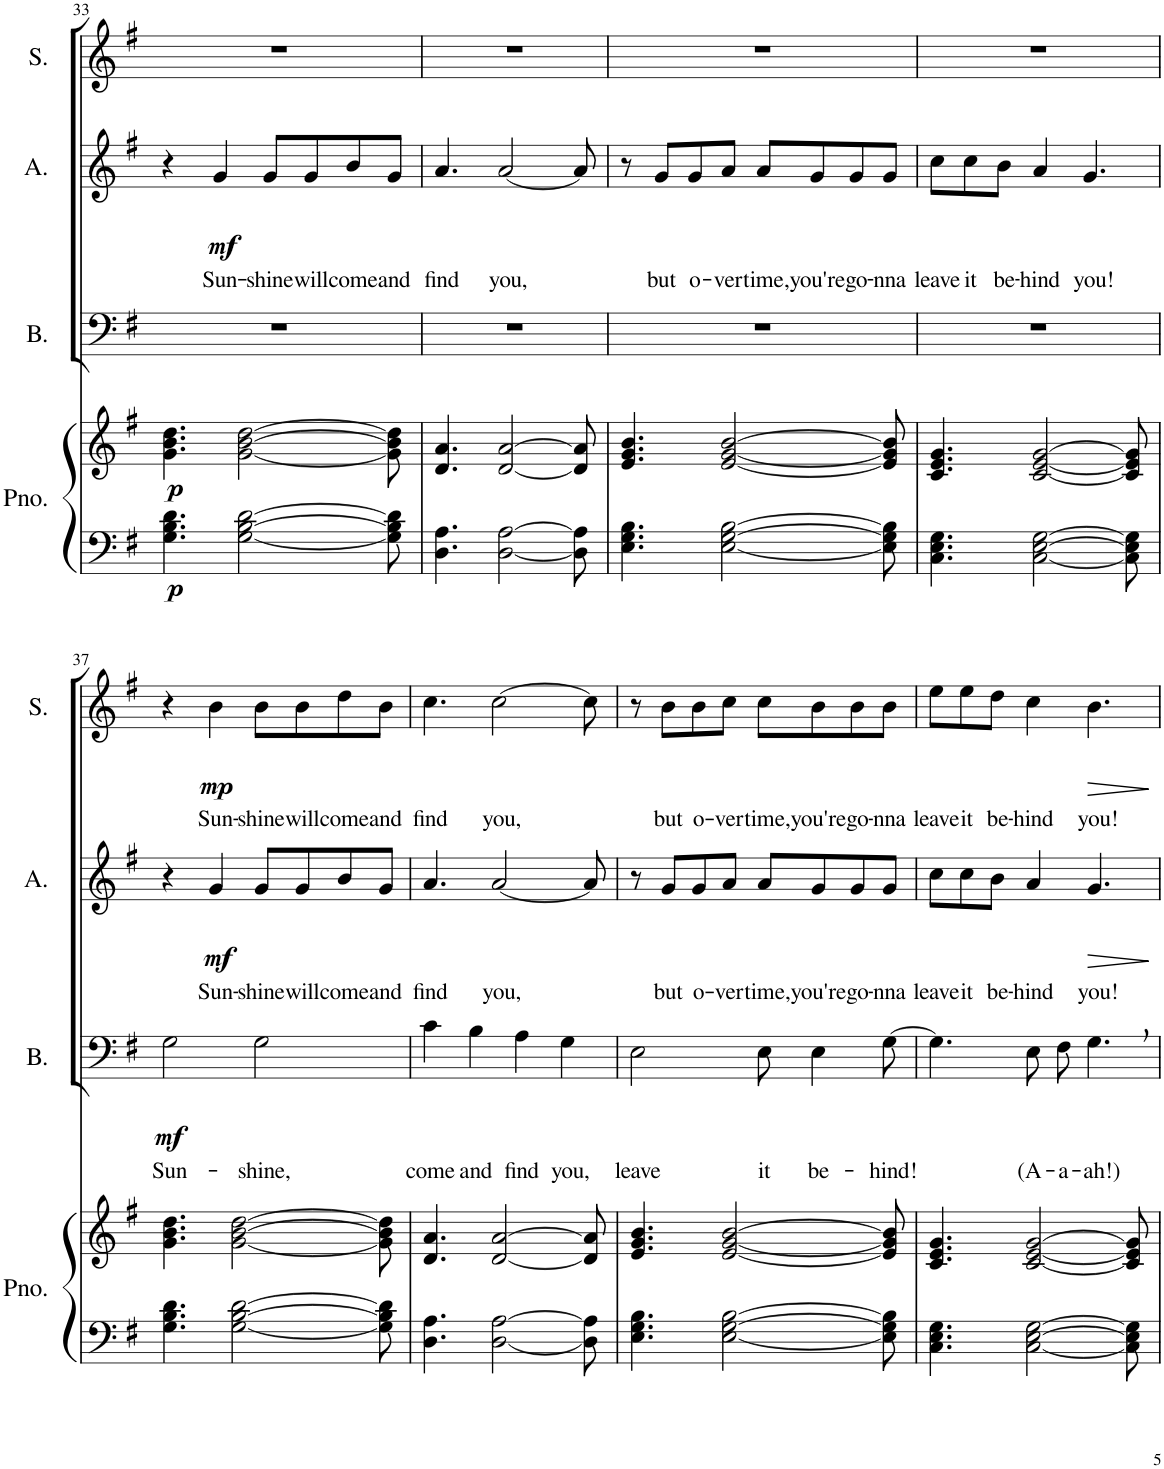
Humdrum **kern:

**kern	**kern	**dynam	**kern	**text	**dynam	**kern	**text	**dynam	**kern	**text	**dynam
*part4	*part4	*part4	*part3	*part3	*part3	*part2	*part2	*part2	*part1	*part1	*part1
*staff5	*staff4	*staff4/5	*staff3	*staff3	*staff3	*staff2	*staff2	*staff2	*staff1	*staff1	*staff1
*I"Piano	*	*	*I"Baritone	*	*	*I"Alto (Melody)	*	*	*I"Soprano	*	*
*I'Pno.	*	*	*I'B.	*	*	*I'A.	*	*	*I'S.	*	*
!!LO:PB:g=z
*clefF4	*clefG2	*	*clefF4	*	*	*clefG2	*	*	*clefG2	*	*
*k[f#]	*k[f#]	*	*k[f#]	*	*	*k[f#]	*	*	*k[f#]	*	*
*M4/4	*M4/4	*	*M4/4	*	*	*M4/4	*	*	*M4/4	*	*
=33	=33	=33	=33	=33	=33	=33	=33	=33	=33	=33	=33
!	!	!LO:DY:b=2	!	!	!	!	!	!	!	!	!
!	!	!LO:DY:n=1:b	!	!	!	!	!	!	!	!	!
4.G\ 4.B\ 4.d\	4.g\ 4.b\ 4.dd\	p p	1r	.	.	4r	.	.	1r	.	.
!	!	!	!	!	!	!	!LO:LY:b	!LO:DY:b	!	!	!
.	.	.	.	.	.	4g/	Sun-	mf	.	.	.
[2G\ [2B\ [2d\	[2g\ [2b\ [2dd\	.	.	.	.	.	.	.	.	.	.
!	!	!	!	!	!	!	!LO:LY:b	!	!	!	!
.	.	.	.	.	.	8g/L	-shine	.	.	.	.
!	!	!	!	!	!	!	!LO:LY:b	!	!	!	!
.	.	.	.	.	.	8g/	will	.	.	.	.
!	!	!	!	!	!	!	!LO:LY:b	!	!	!	!
.	.	.	.	.	.	8b/	come	.	.	.	.
!	!	!	!	!	!	!	!LO:LY:b	!	!	!	!
8G\] 8B\] 8d\]	8g\] 8b\] 8dd\]	.	.	.	.	8g/J	and	.	.	.	.
=34	=34	=34	=34	=34	=34	=34	=34	=34	=34	=34	=34
!	!	!	!	!	!	!	!LO:LY:b	!	!	!	!
4.D\ 4.A\	4.d/ 4.a/	.	1r	.	.	4.a/	find	.	1r	.	.
!	!	!	!	!	!	!	!LO:LY:b	!	!	!	!
[2D\ [2A\	[2d/ [2a/	.	.	.	.	[2a/	you,	.	.	.	.
8D\] 8A\]	8d/] 8a/]	.	.	.	.	8a/]	.	.	.	.	.
=35	=35	=35	=35	=35	=35	=35	=35	=35	=35	=35	=35
4.E\ 4.G\ 4.B\	4.e/ 4.g/ 4.b/	.	1r	.	.	8r	.	.	1r	.	.
!	!	!	!	!	!	!	!LO:LY:b	!	!	!	!
.	.	.	.	.	.	8g/L	but	.	.	.	.
!	!	!	!	!	!	!	!LO:LY:b	!	!	!	!
.	.	.	.	.	.	8g/	o-	.	.	.	.
!	!	!	!	!	!	!	!LO:LY:b	!	!	!	!
[2E\ [2G\ [2B\	[2e/ [2g/ [2b/	.	.	.	.	8a/J	-ver	.	.	.	.
!	!	!	!	!	!	!	!LO:LY:b	!	!	!	!
.	.	.	.	.	.	8a/L	time,	.	.	.	.
!	!	!	!	!	!	!	!LO:LY:b	!	!	!	!
.	.	.	.	.	.	8g/	you're	.	.	.	.
!	!	!	!	!	!	!	!LO:LY:b	!	!	!	!
.	.	.	.	.	.	8g/	go-	.	.	.	.
!	!	!	!	!	!	!	!LO:LY:b	!	!	!	!
8E\] 8G\] 8B\]	8e/] 8g/] 8b/]	.	.	.	.	8g/J	-nna	.	.	.	.
=36	=36	=36	=36	=36	=36	=36	=36	=36	=36	=36	=36
!	!	!	!	!	!	!	!LO:LY:b	!	!	!	!
4.C\ 4.E\ 4.G\	4.c/ 4.e/ 4.g/	.	1r	.	.	8cc\L	leave	.	1r	.	.
!	!	!	!	!	!	!	!LO:LY:b	!	!	!	!
.	.	.	.	.	.	8cc\	it	.	.	.	.
!	!	!	!	!	!	!	!LO:LY:b	!	!	!	!
.	.	.	.	.	.	8b\J	be-	.	.	.	.
!	!	!	!	!	!	!	!LO:LY:b	!	!	!	!
[2C\ [2E\ [2G\	[2c/ [2e/ [2g/	.	.	.	.	4a/	-hind	.	.	.	.
!	!	!	!	!	!	!	!LO:LY:b	!	!	!	!
.	.	.	.	.	.	4.g/	you!	.	.	.	.
8C\] 8E\] 8G\]	8c/] 8e/] 8g/]	.	.	.	.	.	.	.	.	.	.
!!LO:LB:g=z
=37	=37	=37	=37	=37	=37	=37	=37	=37	=37	=37	=37
!	!	!	!	!LO:LY:b	!LO:DY:b	!	!	!	!	!	!
4.G\ 4.B\ 4.d\	4.g\ 4.b\ 4.dd\	.	2G\	Sun-	mf	4r	.	.	4r	.	.
!	!	!	!	!	!	!	!LO:LY:b	!LO:DY:b	!	!LO:LY:b	!LO:DY:b
.	.	.	.	.	.	4g/	Sun-	mf	4b\	Sun-	mp
[2G\ [2B\ [2d\	[2g\ [2b\ [2dd\	.	.	.	.	.	.	.	.	.	.
!	!	!	!	!LO:LY:b	!	!	!LO:LY:b	!	!	!LO:LY:b	!
.	.	.	2G\	-shine,	.	8g/L	-shine	.	8b\L	-shine	.
!	!	!	!	!	!	!	!LO:LY:b	!	!	!LO:LY:b	!
.	.	.	.	.	.	8g/	will	.	8b\	will	.
!	!	!	!	!	!	!	!LO:LY:b	!	!	!LO:LY:b	!
.	.	.	.	.	.	8b/	come	.	8dd\	come	.
!	!	!	!	!	!	!	!LO:LY:b	!	!	!LO:LY:b	!
8G\] 8B\] 8d\]	8g\] 8b\] 8dd\]	.	.	.	.	8g/J	and	.	8b\J	and	.
=38	=38	=38	=38	=38	=38	=38	=38	=38	=38	=38	=38
!	!	!	!	!LO:LY:b	!	!	!LO:LY:b	!	!	!LO:LY:b	!
4.D\ 4.A\	4.d/ 4.a/	.	4c\	come	.	4.a/	find	.	4.cc\	find	.
!	!	!	!	!LO:LY:b	!	!	!	!	!	!	!
.	.	.	4B\	and	.	.	.	.	.	.	.
!	!	!	!	!	!	!	!LO:LY:b	!	!	!LO:LY:b	!
[2D\ [2A\	[2d/ [2a/	.	.	.	.	[2a/	you,	.	[2cc\	you,	.
!	!	!	!	!LO:LY:b	!	!	!	!	!	!	!
.	.	.	4A\	find	.	.	.	.	.	.	.
!	!	!	!	!LO:LY:b	!	!	!	!	!	!	!
.	.	.	4G\	you,	.	.	.	.	.	.	.
8D\] 8A\]	8d/] 8a/]	.	.	.	.	8a/]	.	.	8cc\]	.	.
=39	=39	=39	=39	=39	=39	=39	=39	=39	=39	=39	=39
!	!	!	!	!LO:LY:b	!	!	!	!	!	!	!
4.E\ 4.G\ 4.B\	4.e/ 4.g/ 4.b/	.	2E\	leave	.	8r	.	.	8r	.	.
!	!	!	!	!	!	!	!LO:LY:b	!	!	!LO:LY:b	!
.	.	.	.	.	.	8g/L	but	.	8b\L	but	.
!	!	!	!	!	!	!	!LO:LY:b	!	!	!LO:LY:b	!
.	.	.	.	.	.	8g/	o-	.	8b\	o-	.
!	!	!	!	!	!	!	!LO:LY:b	!	!	!LO:LY:b	!
[2E\ [2G\ [2B\	[2e/ [2g/ [2b/	.	.	.	.	8a/J	-ver	.	8cc\J	-ver	.
!	!	!	!	!LO:LY:b	!	!	!LO:LY:b	!	!	!LO:LY:b	!
.	.	.	8E\	it	.	8a/L	time,	.	8cc\L	time,	.
!	!	!	!	!LO:LY:b	!	!	!LO:LY:b	!	!	!LO:LY:b	!
.	.	.	4E\	be-	.	8g/	you're	.	8b\	you're	.
!	!	!	!	!	!	!	!LO:LY:b	!	!	!LO:LY:b	!
.	.	.	.	.	.	8g/	go-	.	8b\	go-	.
!	!	!	!	!LO:LY:b	!	!	!LO:LY:b	!	!	!LO:LY:b	!
8E\] 8G\] 8B\]	8e/] 8g/] 8b/]	.	[8G\	-hind!	.	8g/J	-nna	.	8b\J	-nna	.
=40	=40	=40	=40	=40	=40	=40	=40	=40	=40	=40	=40
!	!	!	!	!	!	!	!LO:LY:b	!	!	!LO:LY:b	!
4.C\ 4.E\ 4.G\	4.c/ 4.e/ 4.g/	.	4.G\]	.	.	8cc\L	leave	.	8ee\L	leave	.
!	!	!	!	!	!	!	!LO:LY:b	!	!	!LO:LY:b	!
.	.	.	.	.	.	8cc\	it	.	8ee\	it	.
!	!	!	!	!	!	!	!LO:LY:b	!	!	!LO:LY:b	!
.	.	.	.	.	.	8b\J	be-	.	8dd\J	be-	.
!	!	!	!	!LO:LY:b	!	!	!LO:LY:b	!	!	!LO:LY:b	!
[2C\ [2E\ [2G\	[2c/ [2e/ [2g/	.	8E\	(A-	.	4a/	-hind	.	4cc\	-hind	.
!	!	!	!	!LO:LY:b	!	!	!	!	!	!	!
.	.	.	8F#\	-a-	.	.	.	.	.	.	.
!	!	!	!	!LO:LY:b	!	!	!LO:LY:b	!LO:HP:b	!	!LO:LY:b	!LO:HP:b
.	.	.	4.G,\	-ah!)	.	4.g/	you!	>	4.b\	you!	>
8C\] 8E\] 8G\]	8c/] 8e/] 8g/]	.	.	.	.	.	.	.	.	.	.
.	.	.	.	.	.	.	.	]	.	.	]
=	=	=	=	=	=	=	=	=	=	=	=
*-	*-	*-	*-	*-	*-	*-	*-	*-	*-	*-	*-
